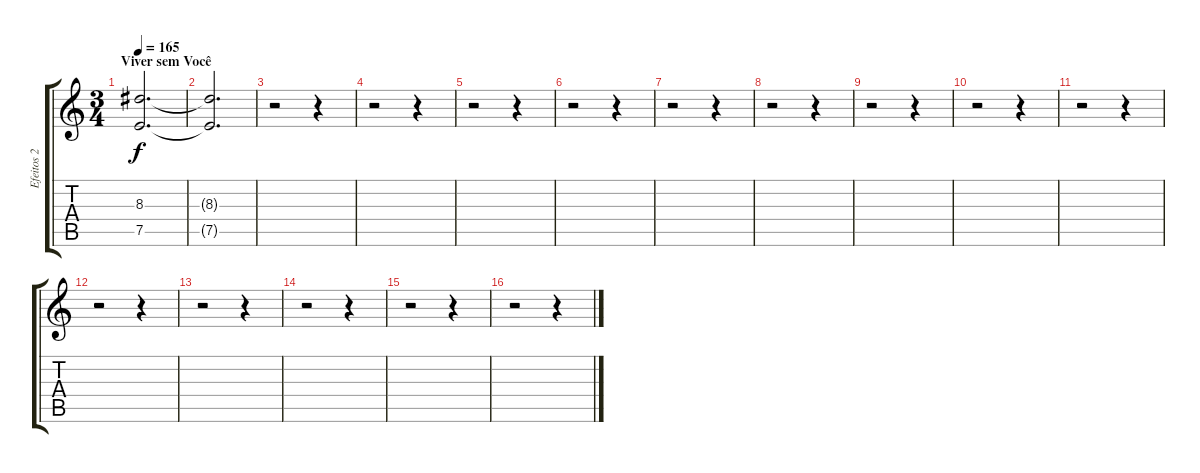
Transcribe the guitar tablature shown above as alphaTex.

\track ("Efeitos 2" "Efeitos 2") {instrument distortionguitar}
\staff {score tabs}
\tuning (E4 B3 G3 D3 A2 E2) {hide}
\ts (3 4)
\section ("" "Viver sem Você")
\tempo 165
\clef g2
\ks c
(8.3{t} 7.5{t}).2{d dy f} |
(8.3{t} 7.5{t}).2{d} |
r.2 r.4 |
r.2 r.4 |
r.2 r.4 |
r.2 r.4 |
r.2 r.4 |
r.2 r.4 |
r.2 r.4 |
r.2 r.4 |
r.2 r.4 |
r.2 r.4 |
r.2 r.4 |
r.2 r.4 |
r.2 r.4 |
r.2 r.4
